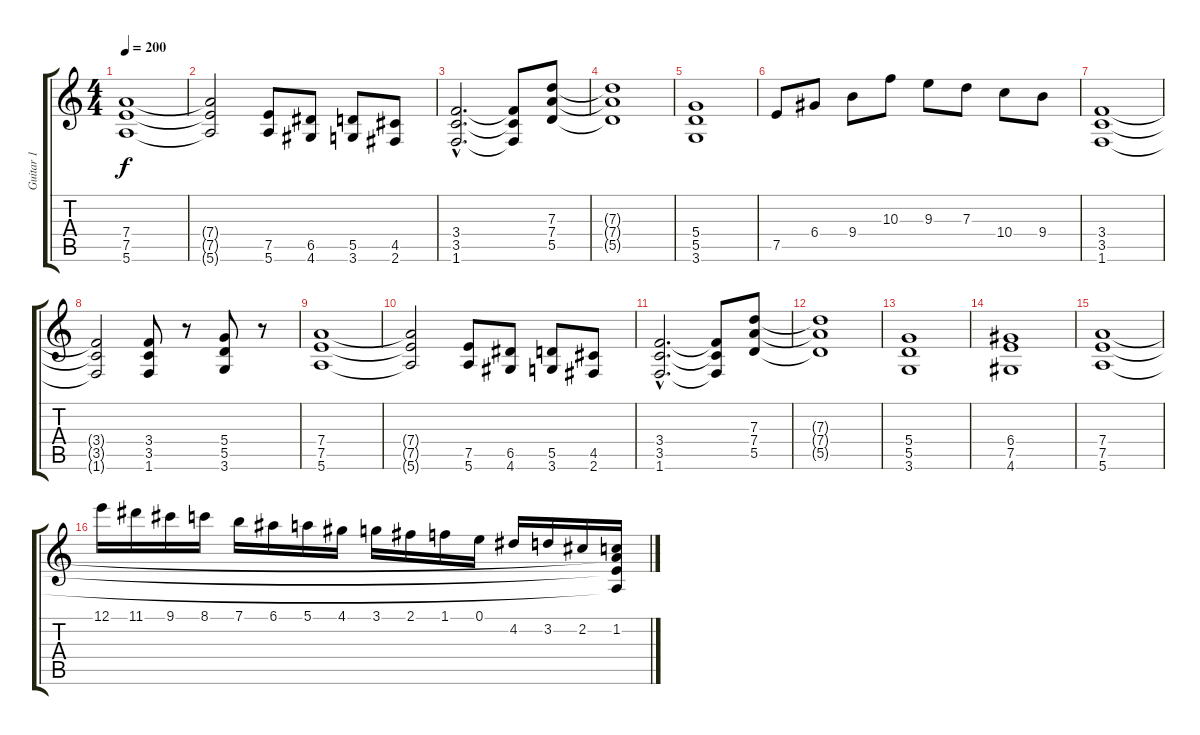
\track ("Guitar 1" "Guitar 1") {instrument overdrivenguitar}
\staff {score tabs}
\tuning (E4 B3 G3 D3 A2 E2) {hide}
\ts (4 4)
\tempo 200
\clef g2
\ks c
(7.4 7.5 5.6).1{dy f} |
(7.4{t} 7.5{t} 5.6{t}).2 (7.5 5.6).8 (6.5 4.6).8 (5.5 3.6).8 (4.5 2.6).8 |
(3.4{hac} 3.5{hac} 1.6{hac}).2{d} (3.4{t} 3.5{t} 1.6{t}).8 (7.3 7.4 5.5).8 |
(7.3{t} 7.4{t} 5.5{t}).1 |
(5.4 5.5 3.6).1 |
7.5.8 6.4.8 9.4.8 10.3.8 9.3.8 7.3.8 10.4.8 9.4.8 |
\section ("" "")
(3.4 3.5 1.6).1 |
(3.4{t} 3.5{t} 1.6{t}).2 (3.4 3.5 1.6).8 r.8 (5.4 5.5 3.6).8 r.8 |
(7.4 7.5 5.6).1 |
(7.4{t} 7.5{t} 5.6{t}).2 (7.5 5.6).8 (6.5 4.6).8 (5.5 3.6).8 (4.5 2.6).8 |
(3.4{hac} 3.5{hac} 1.6{hac}).2{d} (3.4{t} 3.5{t} 1.6{t}).8 (7.3 7.4 5.5).8 |
(7.3{t} 7.4{t} 5.5{t}).1 |
(5.4 5.5 3.6).1 |
(6.4 7.5 4.6).1 |
(7.4 7.5 5.6).1 |
12.1.16{instrument guitarfretnoise} 11.1.16 9.1.16 8.1.16 7.1.16 6.1.16 5.1.16 4.1.16 3.1.16 2.1.16 1.1.16 0.1.16 4.2.16 3.2.16 2.2.16 (1.2 7.4{t} 7.5{t} 5.6{t}).16
